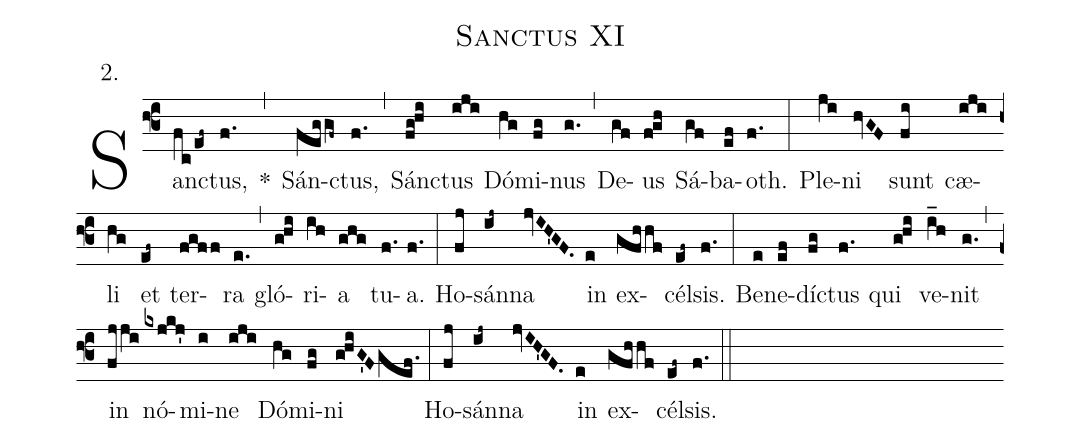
name:Sanctus XI;
mode:2;
annotation:2.;
%%
(f3) San(fc!/ef~)ctus,(f.) *(,) Sán-(feggf~)ctus,(f.) (,) Sán(fg!hi)ctus(iji) Dó(hg)mi(fg)nus(g.) (,) De(gf)us(f!gh) Sá(gf)ba(ef)oth.(f.) (:)
Ple(ji)ni(hvGF) sunt(fi) cæ(iji)li(hg) et(ef~) ter(fgff)ra(e.) (,) gló(g!hi)ri(ih)a(ghg) tu(f.)a.(f.) (:)
Ho(fj)sán(ij~)na(jvIH'GF.) in(e) ex(gfhhf)cél(ef~)sis.(f.) (:)
Be(e)ne(ef)dí(fg)ctus(f.) qui(g!hi) ve(i_h)nit(g.) (,) in(fjji) nó-(kxjkj')mi(i)ne(iji) Dó(hg)mi(fg)ni(g!hiG'Fgef.) (:)
Ho(fj)sán(ij~)na(jvIH'GF.) in(e) ex(gfhhf)cél(ef~)sis.(f.) (::)
